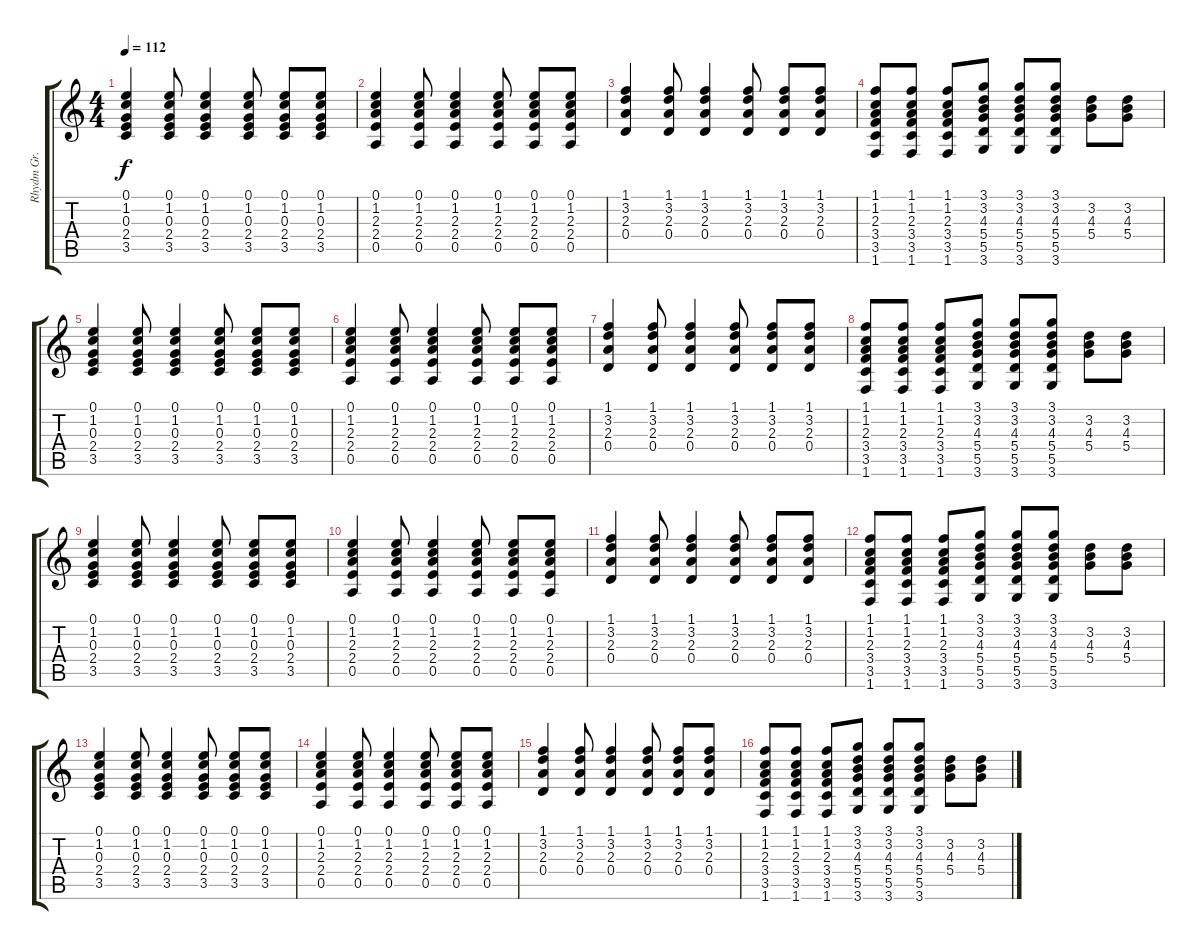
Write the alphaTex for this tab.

\track ("Rhydm Gr." "Rhydm Gr.") {instrument acousticguitarnylon}
\staff {score tabs}
\tuning (E4 B3 G3 D3 A2 E2) {hide}
\ts (4 4)
\tempo 112
\clef g2
\ks c
(0.1 1.2 0.3 2.4 3.5).4{dy f} (0.1 1.2 0.3 2.4 3.5).8 (0.1 1.2 0.3 2.4 3.5).4 (0.1 1.2 0.3 2.4 3.5).8 (0.1 1.2 0.3 2.4 3.5).8 (0.1 1.2 0.3 2.4 3.5).8 |
(0.1 1.2 2.3 2.4 0.5).4 (0.1 1.2 2.3 2.4 0.5).8 (0.1 1.2 2.3 2.4 0.5).4 (0.1 1.2 2.3 2.4 0.5).8 (0.1 1.2 2.3 2.4 0.5).8 (0.1 1.2 2.3 2.4 0.5).8 |
(1.1 3.2 2.3 0.4).4 (1.1 3.2 2.3 0.4).8 (1.1 3.2 2.3 0.4).4 (1.1 3.2 2.3 0.4).8 (1.1 3.2 2.3 0.4).8 (1.1 3.2 2.3 0.4).8 |
(1.1 1.2 2.3 3.4 3.5 1.6).8 (1.1 1.2 2.3 3.4 3.5 1.6).8 (1.1 1.2 2.3 3.4 3.5 1.6).8 (3.1 3.2 4.3 5.4 5.5 3.6).8 (3.1 3.2 4.3 5.4 5.5 3.6).8 (3.1 3.2 4.3 5.4 5.5 3.6).8 (3.2 4.3 5.4).8 (3.2 4.3 5.4).8 |
(0.1 1.2 0.3 2.4 3.5).4 (0.1 1.2 0.3 2.4 3.5).8 (0.1 1.2 0.3 2.4 3.5).4 (0.1 1.2 0.3 2.4 3.5).8 (0.1 1.2 0.3 2.4 3.5).8 (0.1 1.2 0.3 2.4 3.5).8 |
(0.1 1.2 2.3 2.4 0.5).4 (0.1 1.2 2.3 2.4 0.5).8 (0.1 1.2 2.3 2.4 0.5).4 (0.1 1.2 2.3 2.4 0.5).8 (0.1 1.2 2.3 2.4 0.5).8 (0.1 1.2 2.3 2.4 0.5).8 |
(1.1 3.2 2.3 0.4).4 (1.1 3.2 2.3 0.4).8 (1.1 3.2 2.3 0.4).4 (1.1 3.2 2.3 0.4).8 (1.1 3.2 2.3 0.4).8 (1.1 3.2 2.3 0.4).8 |
(1.1 1.2 2.3 3.4 3.5 1.6).8 (1.1 1.2 2.3 3.4 3.5 1.6).8 (1.1 1.2 2.3 3.4 3.5 1.6).8 (3.1 3.2 4.3 5.4 5.5 3.6).8 (3.1 3.2 4.3 5.4 5.5 3.6).8 (3.1 3.2 4.3 5.4 5.5 3.6).8 (3.2 4.3 5.4).8 (3.2 4.3 5.4).8 |
(0.1 1.2 0.3 2.4 3.5).4 (0.1 1.2 0.3 2.4 3.5).8 (0.1 1.2 0.3 2.4 3.5).4 (0.1 1.2 0.3 2.4 3.5).8 (0.1 1.2 0.3 2.4 3.5).8 (0.1 1.2 0.3 2.4 3.5).8 |
(0.1 1.2 2.3 2.4 0.5).4 (0.1 1.2 2.3 2.4 0.5).8 (0.1 1.2 2.3 2.4 0.5).4 (0.1 1.2 2.3 2.4 0.5).8 (0.1 1.2 2.3 2.4 0.5).8 (0.1 1.2 2.3 2.4 0.5).8 |
(1.1 3.2 2.3 0.4).4 (1.1 3.2 2.3 0.4).8 (1.1 3.2 2.3 0.4).4 (1.1 3.2 2.3 0.4).8 (1.1 3.2 2.3 0.4).8 (1.1 3.2 2.3 0.4).8 |
(1.1 1.2 2.3 3.4 3.5 1.6).8 (1.1 1.2 2.3 3.4 3.5 1.6).8 (1.1 1.2 2.3 3.4 3.5 1.6).8 (3.1 3.2 4.3 5.4 5.5 3.6).8 (3.1 3.2 4.3 5.4 5.5 3.6).8 (3.1 3.2 4.3 5.4 5.5 3.6).8 (3.2 4.3 5.4).8 (3.2 4.3 5.4).8 |
(0.1 1.2 0.3 2.4 3.5).4 (0.1 1.2 0.3 2.4 3.5).8 (0.1 1.2 0.3 2.4 3.5).4 (0.1 1.2 0.3 2.4 3.5).8 (0.1 1.2 0.3 2.4 3.5).8 (0.1 1.2 0.3 2.4 3.5).8 |
(0.1 1.2 2.3 2.4 0.5).4 (0.1 1.2 2.3 2.4 0.5).8 (0.1 1.2 2.3 2.4 0.5).4 (0.1 1.2 2.3 2.4 0.5).8 (0.1 1.2 2.3 2.4 0.5).8 (0.1 1.2 2.3 2.4 0.5).8 |
(1.1 3.2 2.3 0.4).4 (1.1 3.2 2.3 0.4).8 (1.1 3.2 2.3 0.4).4 (1.1 3.2 2.3 0.4).8 (1.1 3.2 2.3 0.4).8 (1.1 3.2 2.3 0.4).8 |
(1.1 1.2 2.3 3.4 3.5 1.6).8 (1.1 1.2 2.3 3.4 3.5 1.6).8 (1.1 1.2 2.3 3.4 3.5 1.6).8 (3.1 3.2 4.3 5.4 5.5 3.6).8 (3.1 3.2 4.3 5.4 5.5 3.6).8 (3.1 3.2 4.3 5.4 5.5 3.6).8 (3.2 4.3 5.4).8 (3.2 4.3 5.4).8
